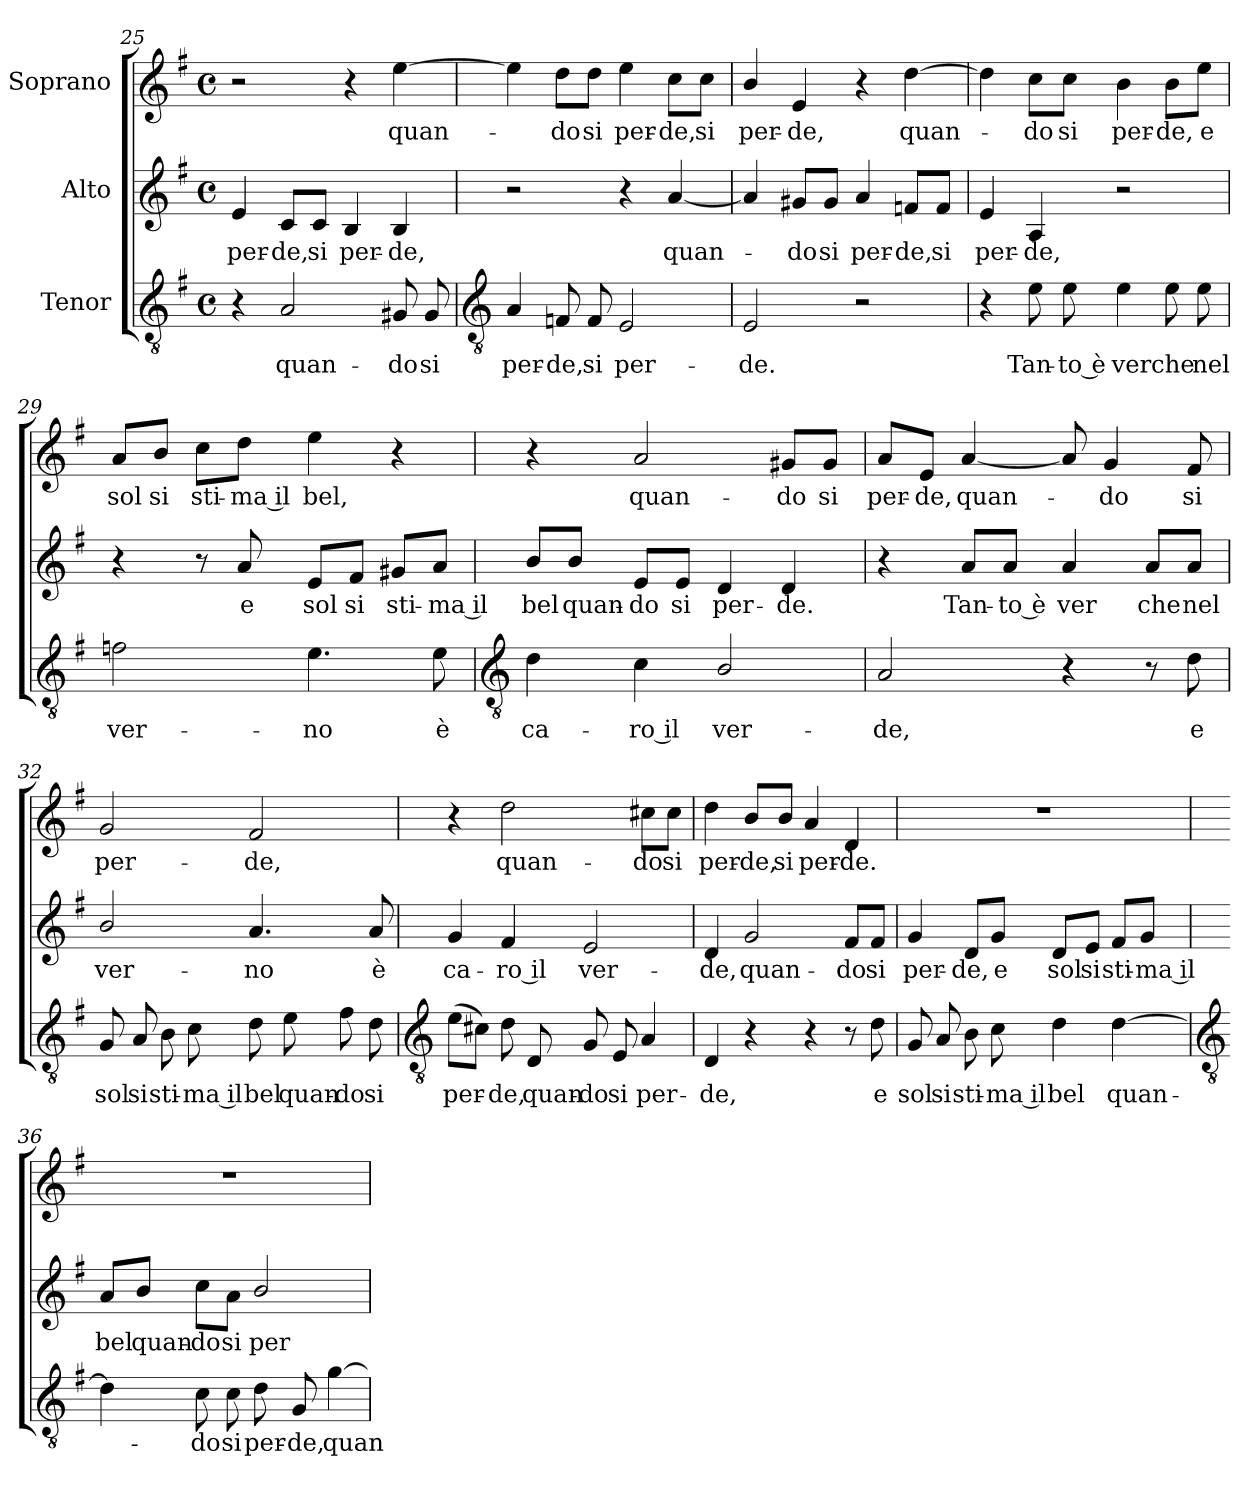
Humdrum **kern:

**kern	**text	**kern	**text	**kern	**text
*part3	*part3	*part2	*part2	*part1	*part1
*staff3	*staff3	*staff2	*staff2	*staff1	*staff1
*I"Tenor	*	*I"Alto	*	*I"Soprano	*
*clefGv2	*	*clefG2	*	*clefG2	*
*k[f#]	*	*k[f#]	*	*k[f#]	*
*G:	*	*G:	*	*G:	*
*M4/4	*	*M4/4	*	*M4/4	*
*met(c)	*	*met(c)	*	*met(c)	*
=25	=25	=25	=25	=25	=25
!	!	!	!LO:LY:b	!	!
4r	.	4e	per-	2r	.
!	!LO:LY:b	!	!LO:LY:b	!	!
2A	quan-	8c/L	-de,	.	.
!	!	!	!LO:LY:b	!	!
.	.	8c/J	si	.	.
!	!	!	!LO:LY:b	!	!
.	.	4B	per-	4r	.
!	!LO:LY:b	!	!LO:LY:b	!	!LO:LY:b
8G#X	-do	4B	-de,	[4ee	quan-
!	!LO:LY:b	!	!	!	!
8G#	si	.	.	.	.
!!LO:LB:g=z
=26	=26	=26	=26	=26	=26
*clefGv2	*	*	*	*	*
!	!LO:LY:b	!	!	!	!
4A	per-	2r	.	4ee]	.
!	!LO:LY:b	!	!	!	!LO:LY:b
8Fn	-de,	.	.	8dd\L	do
!	!LO:LY:b	!	!	!	!LO:LY:b
8F	si	.	.	8dd\J	si
!	!LO:LY:b	!	!	!	!LO:LY:b
2E	per-	4r	.	4ee	per-
!	!	!	!LO:LY:b	!	!LO:LY:b
.	.	[4a	quan-	8cc\L	-de,
!	!	!	!	!	!LO:LY:b
.	.	.	.	8cc\J	si
=27	=27	=27	=27	=27	=27
!	!LO:LY:b	!	!	!	!LO:LY:b
2E	-de.	4a]	.	4b/	per-
!	!	!	!LO:LY:b	!	!LO:LY:b
.	.	8g#X/L	do	4e	-de,
!	!	!	!LO:LY:b	!	!
.	.	8g#/J	si	.	.
!	!	!	!LO:LY:b	!	!
2r	.	4a	per-	4r	.
!	!	!	!LO:LY:b	!	!LO:LY:b
.	.	8fn/L	-de,	[4dd	quan-
!	!	!	!LO:LY:b	!	!
.	.	8f/J	si	.	.
=28	=28	=28	=28	=28	=28
!	!	!	!LO:LY:b	!	!
4r	.	4e	per-	4dd]	.
!	!LO:LY:b	!	!LO:LY:b	!	!LO:LY:b
8e	Tan-	4A	-de,	8cc\L	do
!	!LO:LY:b	!	!	!	!LO:LY:b
8e	-to è	.	.	8cc\J	si
!	!LO:LY:b	!	!	!	!LO:LY:b
4e	ver	2r	.	4b	per-
!	!LO:LY:b	!	!	!	!LO:LY:b
8e	che	.	.	8b\L	-de,
!	!LO:LY:b	!	!	!	!LO:LY:b
8e	nel	.	.	8ee\J	e
=29	=29	=29	=29	=29	=29
!	!LO:LY:b	!	!	!	!LO:LY:b
2fn	ver-	4r	.	8a/L	sol
!	!	!	!	!	!LO:LY:b
.	.	.	.	8b/J	si
!	!	!	!	!	!LO:LY:b
.	.	8r	.	8cc\L	sti-
!	!	!	!LO:LY:b	!	!LO:LY:b
.	.	8a	e	8dd\J	-ma il
!	!LO:LY:b	!	!LO:LY:b	!	!LO:LY:b
4.e	-no	8e/L	sol	4ee	bel,
!	!	!	!LO:LY:b	!	!
.	.	8f#/J	si	.	.
!	!	!	!LO:LY:b	!	!
.	.	8g#X/L	sti-	4r	.
!	!LO:LY:b	!	!LO:LY:b	!	!
8e	è	8a/J	-ma il	.	.
!!LO:LB:g=z
=30	=30	=30	=30	=30	=30
*clefGv2	*	*	*	*	*
!	!LO:LY:b	!	!LO:LY:b	!	!
4d	ca-	8b/L	bel	4r	.
!	!	!	!LO:LY:b	!	!
.	.	8b/J	quan-	.	.
!	!LO:LY:b	!	!LO:LY:b	!	!LO:LY:b
4c	-ro il	8e/L	-do	2a	quan-
!	!	!	!LO:LY:b	!	!
.	.	8e/J	si	.	.
!	!LO:LY:b	!	!LO:LY:b	!	!
2B/	ver-	4d	per-	.	.
!	!	!	!LO:LY:b	!	!LO:LY:b
.	.	4d	-de.	8g#X/L	-do
!	!	!	!	!	!LO:LY:b
.	.	.	.	8g#/J	si
=31	=31	=31	=31	=31	=31
!	!LO:LY:b	!	!	!	!LO:LY:b
2A	-de,	4r	.	8a/L	per-
!	!	!	!	!	!LO:LY:b
.	.	.	.	8e/J	-de,
!	!	!	!LO:LY:b	!	!LO:LY:b
.	.	8a/L	Tan-	[4a	quan-
!	!	!	!LO:LY:b	!	!
.	.	8a/J	-to è	.	.
!	!	!	!LO:LY:b	!	!
4r	.	4a	ver	8a]	.
!	!	!	!	!	!LO:LY:b
.	.	.	.	4g	do
!	!	!	!LO:LY:b	!	!
8r	.	8a/L	che	.	.
!	!LO:LY:b	!	!LO:LY:b	!	!LO:LY:b
8d	e	8a/J	nel	8f#	si
=32	=32	=32	=32	=32	=32
!	!LO:LY:b	!	!LO:LY:b	!	!LO:LY:b
8G	sol	2b/	ver-	2g	per-
!	!LO:LY:b	!	!	!	!
8A	si	.	.	.	.
!	!LO:LY:b	!	!	!	!
8B	sti-	.	.	.	.
!	!LO:LY:b	!	!	!	!
8c	-ma il	.	.	.	.
!	!LO:LY:b	!	!LO:LY:b	!	!LO:LY:b
8d	bel	4.a	-no	2f#	-de,
!	!LO:LY:b	!	!	!	!
8e	quan-	.	.	.	.
!	!LO:LY:b	!	!	!	!
8f#	-do	.	.	.	.
!	!LO:LY:b	!	!LO:LY:b	!	!
8d	si	8a	è	.	.
!!LO:LB:g=z
=33	=33	=33	=33	=33	=33
*clefGv2	*	*	*	*	*
!	!LO:LY:b	!	!LO:LY:b	!	!
(>8eL	per-	4g	ca-	4r	.
8c#XJ)	.	.	.	.	.
!	!LO:LY:b	!	!LO:LY:b	!	!LO:LY:b
8d	de,	4f#	-ro il	2dd	quan-
!	!LO:LY:b	!	!	!	!
8D	quan-	.	.	.	.
!	!LO:LY:b	!	!LO:LY:b	!	!
8G	-do	2e	ver-	.	.
!	!LO:LY:b	!	!	!	!
8E	si	.	.	.	.
!	!LO:LY:b	!	!	!	!LO:LY:b
4A	per-	.	.	8cc#X\L	-do
!	!	!	!	!	!LO:LY:b
.	.	.	.	8cc#\J	si
=34	=34	=34	=34	=34	=34
!	!LO:LY:b	!	!LO:LY:b	!	!LO:LY:b
4D	-de,	4d	-de,	4dd	per-
!	!	!	!LO:LY:b	!	!LO:LY:b
4r	.	2g	quan-	8b/L	-de,
!	!	!	!	!	!LO:LY:b
.	.	.	.	8b/J	si
!	!	!	!	!	!LO:LY:b
4r	.	.	.	4a	per-
!	!	!	!LO:LY:b	!	!LO:LY:b
8r	.	8f#/L	-do	4d	-de.
!	!LO:LY:b	!	!LO:LY:b	!	!
8d	e	8f#/J	si	.	.
=35	=35	=35	=35	=35	=35
!	!LO:LY:b	!	!LO:LY:b	!	!
8G	sol	4g	per-	1r	.
!	!LO:LY:b	!	!	!	!
8A	si	.	.	.	.
!	!LO:LY:b	!	!LO:LY:b	!	!
8B	sti-	8d/L	-de,	.	.
!	!LO:LY:b	!	!LO:LY:b	!	!
8c	-ma il	8g/J	e	.	.
!	!LO:LY:b	!	!LO:LY:b	!	!
4d	bel	8d/L	sol	.	.
!	!	!	!LO:LY:b	!	!
.	.	8e/J	si	.	.
!	!LO:LY:b	!	!LO:LY:b	!	!
[4d	quan-	8f#/L	sti-	.	.
!	!	!	!LO:LY:b	!	!
.	.	8g/J	-ma il	.	.
!!LO:LB:g=z
=36	=36	=36	=36	=36	=36
*clefGv2	*	*	*	*	*
!	!	!	!LO:LY:b	!	!
4d]	.	8a/L	bel	1r	.
!	!	!	!LO:LY:b	!	!
.	.	8b/J	quan-	.	.
!	!LO:LY:b	!	!LO:LY:b	!	!
8c	do	8cc\L	-do	.	.
!	!LO:LY:b	!	!LO:LY:b	!	!
8c	si	8a\J	si	.	.
!	!LO:LY:b	!	!LO:LY:b	!	!
8d	per-	2b/	per-	.	.
!	!LO:LY:b	!	!	!	!
8G	-de,	.	.	.	.
!	!LO:LY:b	!	!	!	!
[4g	quan-	.	.	.	.
=	=	=	=	=	=
*-	*-	*-	*-	*-	*-
